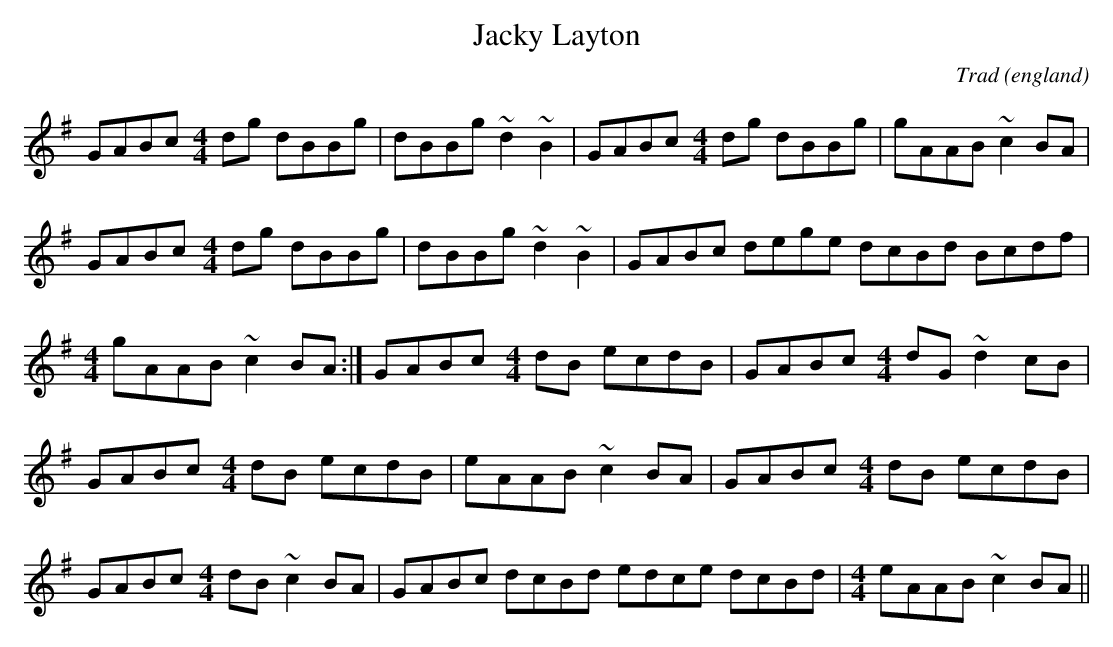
X:1
T:Jacky Layton
O:england
C:Trad
M:4/4l
K:G
GABc \
M:4/4
dg dBBg| dBBg ~d2 ~B2|\
M:4/4l
GABc \
M:4/4
dg dBBg|gAAB ~c2 BA|
M:4/4l
GABc \
M:4/4
dg dBBg| dBBg ~d2 ~B2|\
M:4/4l
GABc dege dcBd Bcdf| \
M:4/4
gAAB ~c2 BA :|\
M:4/4l
GABc \
M:4/4
dB ecdB|\
M:4/4l
GABc \
M:4/4
dG ~d2 cB|\
M:4/4l
GABc \
M:4/4
dB ecdB| eAAB ~c2  BA|\
M:4/4l
GABc \
M:4/4
dB ecdB|\
M:4/4l
GABc \
M:4/4
dB ~c2 BA|\
M:4/4l
GABc dcBd edce dcBd|\
M:4/4
eAAB ~c2 BA ||
